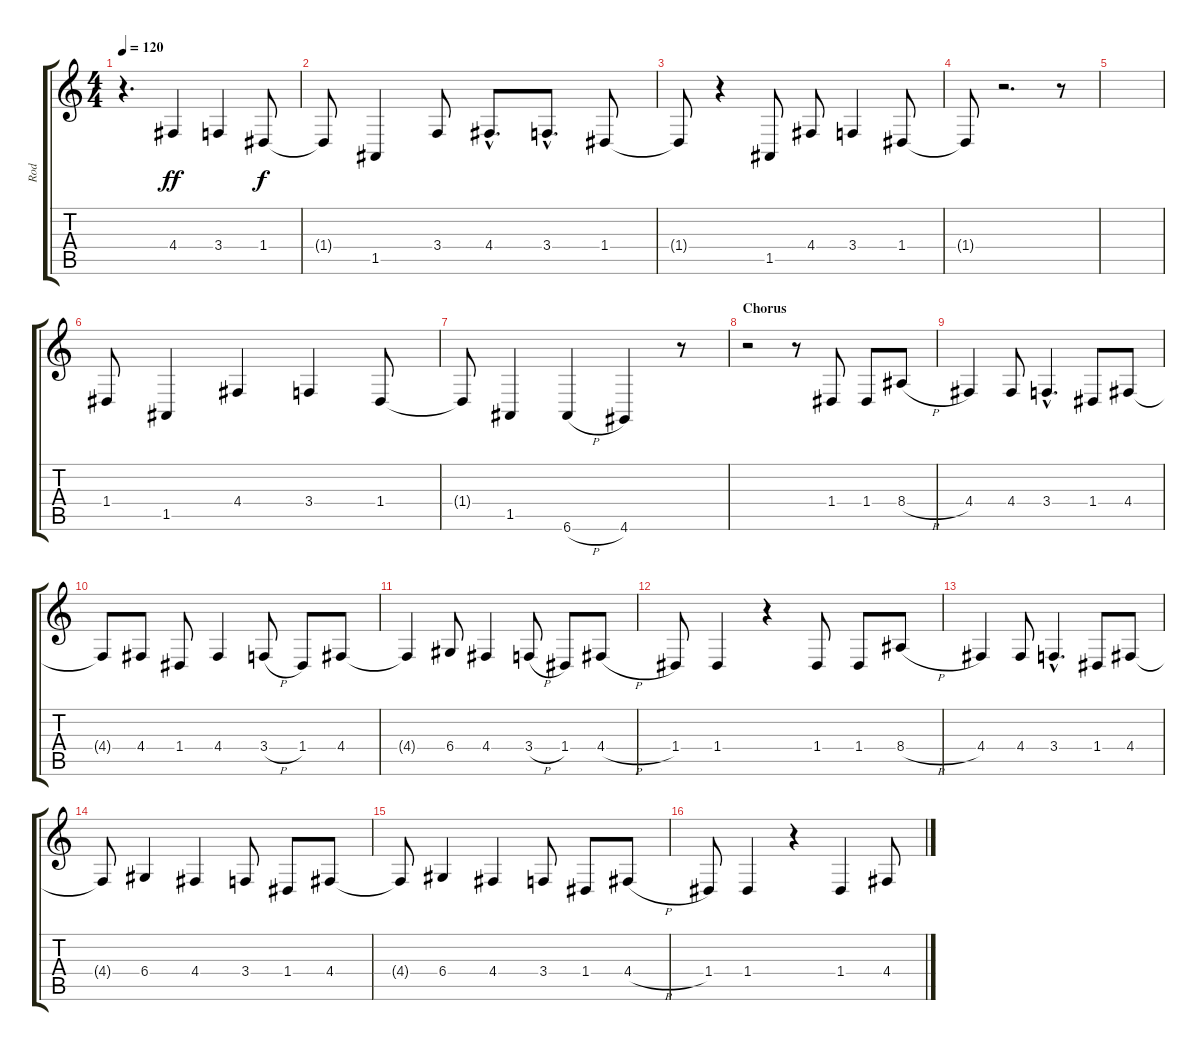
\track ("Rod" "Rod") {instrument lead8bassandlead}
\staff {score tabs}
\tuning (E4 B3 G3 D3 A2 E2) {hide}
\ts (4 4)
\tempo 120
\clef g2
\ks c
r.4{d dy f} 4.4.4{dy ff} 3.4.4 1.4.8{dy f} |
1.4{t}.8 1.5.4 3.4.8 4.4{hac}.8{d} 3.4{hac}.8{d} 1.4.8 |
1.4{t}.8 r.4 1.5.8 4.4.8 3.4.4 1.4.8 |
1.4{t}.8 r.2{d} r.8 |
|
1.4.8 1.5.4 4.4.4 3.4.4 1.4.8 |
1.4{t}.8 1.5.4 6.6{h}.4 4.6.4 r.8 |
\section ("" "Chorus")
r.2 r.8 1.4.8 1.4.8 8.4{h}.8 |
4.4.4 4.4.8 3.4{hac}.4{d} 1.4.8 4.4.8 |
4.4{t}.8 4.4.8 1.4.8 4.4.4 3.4{h}.8 1.4.8 4.4.8 |
4.4{t}.4 6.4.8 4.4.4 3.4{h}.8 1.4.8 4.4{h}.8 |
1.4.8 1.4.4 r.4 1.4.8 1.4.8 8.4{h}.8 |
4.4.4 4.4.8 3.4{hac}.4{d} 1.4.8 4.4.8 |
4.4{t}.8 6.4.4 4.4.4 3.4.8 1.4.8 4.4.8 |
4.4{t}.8 6.4.4 4.4.4 3.4.8 1.4.8 4.4{h}.8 |
1.4.8 1.4.4 r.4 1.4.4 4.4.8
